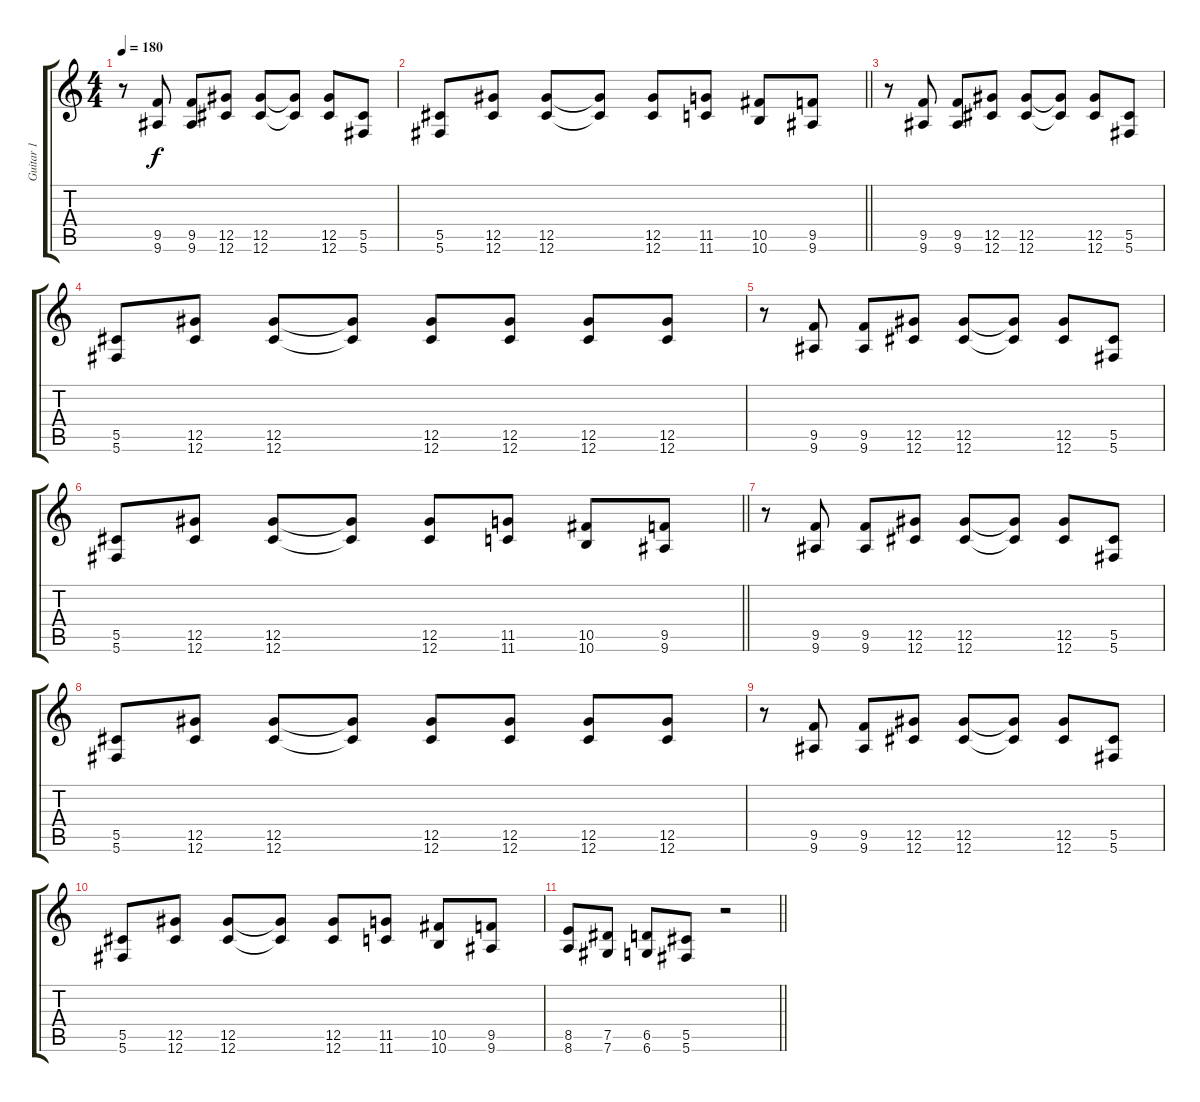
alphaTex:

\track ("Guitar 1" "Guitar 1") {instrument distortionguitar}
\staff {score tabs}
\tuning (Eb4 Bb3 Gb3 Db3 Ab2 Db2) {hide}
\ts (4 4)
\tempo 180
\clef g2
\ks c
r.8{dy f} (9.5 9.6).8 (9.5 9.6).8 (12.5 12.6).8 (12.5 12.6).8 (12.5{t} 12.6{t}).8 (12.5 12.6).8 (5.5 5.6).8 |
\barLineRight lightlight
(5.5 5.6).8 (12.5 12.6).8 (12.5 12.6).8 (12.5{t} 12.6{t}).8 (12.5 12.6).8 (11.5 11.6).8 (10.5 10.6).8 (9.5 9.6).8 |
r.8 (9.5 9.6).8 (9.5 9.6).8 (12.5 12.6).8 (12.5 12.6).8 (12.5{t} 12.6{t}).8 (12.5 12.6).8 (5.5 5.6).8 |
(5.5 5.6).8 (12.5 12.6).8 (12.5 12.6).8 (12.5{t} 12.6{t}).8 (12.5 12.6).8 (12.5 12.6).8 (12.5 12.6).8 (12.5 12.6).8 |
r.8 (9.5 9.6).8 (9.5 9.6).8 (12.5 12.6).8 (12.5 12.6).8 (12.5{t} 12.6{t}).8 (12.5 12.6).8 (5.5 5.6).8 |
\barLineRight lightlight
(5.5 5.6).8 (12.5 12.6).8 (12.5 12.6).8 (12.5{t} 12.6{t}).8 (12.5 12.6).8 (11.5 11.6).8 (10.5 10.6).8 (9.5 9.6).8 |
r.8 (9.5 9.6).8 (9.5 9.6).8 (12.5 12.6).8 (12.5 12.6).8 (12.5{t} 12.6{t}).8 (12.5 12.6).8 (5.5 5.6).8 |
(5.5 5.6).8 (12.5 12.6).8 (12.5 12.6).8 (12.5{t} 12.6{t}).8 (12.5 12.6).8 (12.5 12.6).8 (12.5 12.6).8 (12.5 12.6).8 |
r.8 (9.5 9.6).8 (9.5 9.6).8 (12.5 12.6).8 (12.5 12.6).8 (12.5{t} 12.6{t}).8 (12.5 12.6).8 (5.5 5.6).8 |
(5.5 5.6).8 (12.5 12.6).8 (12.5 12.6).8 (12.5{t} 12.6{t}).8 (12.5 12.6).8 (11.5 11.6).8 (10.5 10.6).8 (9.5 9.6).8 |
\barLineRight lightlight
(8.5 8.6).8 (7.5 7.6).8 (6.5 6.6).8 (5.5 5.6).8 r.2
